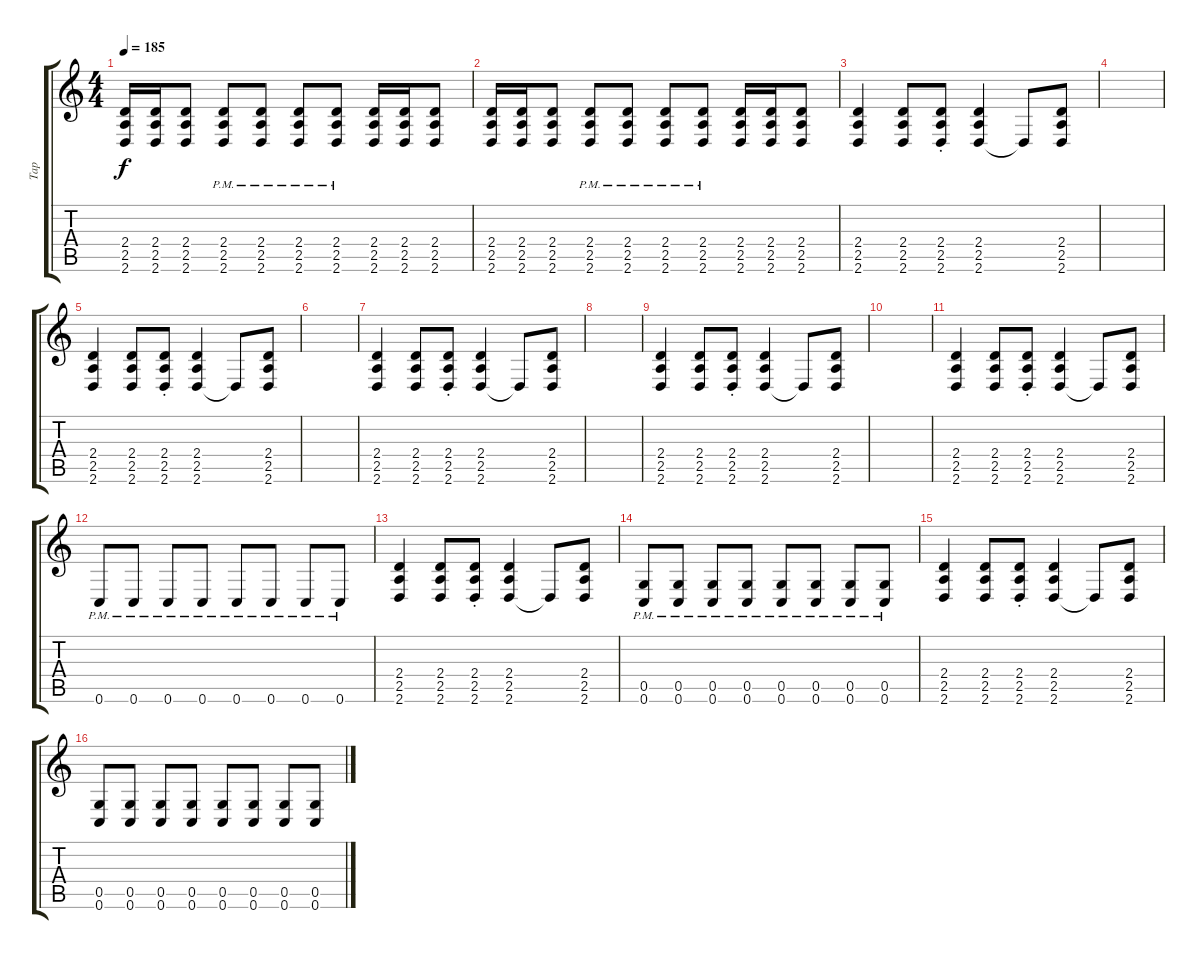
\track ("Tap" "Tap") {instrument distortionguitar}
\staff {score tabs}
\tuning (D4 A3 F3 C3 G2 C2) {hide}
\ts (4 4)
\tempo 185
\clef g2
\ks c
(2.4 2.5 2.6).16{dy f} (2.4 2.5 2.6).16 (2.4 2.5 2.6).8 (2.4{pm} 2.5{pm} 2.6{pm}).8 (2.4{pm} 2.5{pm} 2.6{pm}).8 (2.4{pm} 2.5{pm} 2.6{pm}).8 (2.4{pm} 2.5{pm} 2.6{pm}).8 (2.4 2.5 2.6).16 (2.4 2.5 2.6).16 (2.4 2.5 2.6).8 |
(2.4 2.5 2.6).16 (2.4 2.5 2.6).16 (2.4 2.5 2.6).8 (2.4{pm} 2.5{pm} 2.6{pm}).8 (2.4{pm} 2.5{pm} 2.6{pm}).8 (2.4{pm} 2.5{pm} 2.6{pm}).8 (2.4{pm} 2.5{pm} 2.6{pm}).8 (2.4 2.5 2.6).16 (2.4 2.5 2.6).16 (2.4 2.5 2.6).8 |
(2.4 2.5 2.6).4 (2.4 2.5 2.6).8 (2.4 2.5 2.6{st}).8 (2.4 2.5 2.6).4 2.6{t}.8 (2.4 2.5 2.6).8 |
|
(2.4 2.5 2.6).4 (2.4 2.5 2.6).8 (2.4 2.5 2.6{st}).8 (2.4 2.5 2.6).4 2.6{t}.8 (2.4 2.5 2.6).8 |
|
(2.4 2.5 2.6).4 (2.4 2.5 2.6).8 (2.4 2.5 2.6{st}).8 (2.4 2.5 2.6).4 2.6{t}.8 (2.4 2.5 2.6).8 |
|
(2.4 2.5 2.6).4 (2.4 2.5 2.6).8 (2.4 2.5 2.6{st}).8 (2.4 2.5 2.6).4 2.6{t}.8 (2.4 2.5 2.6).8 |
|
(2.4 2.5 2.6).4 (2.4 2.5 2.6).8 (2.4 2.5 2.6{st}).8 (2.4 2.5 2.6).4 2.6{t}.8 (2.4 2.5 2.6).8 |
0.6{pm}.8 0.6{pm}.8 0.6{pm}.8 0.6{pm}.8 0.6{pm}.8 0.6{pm}.8 0.6{pm}.8 0.6{pm}.8 |
(2.4 2.5 2.6).4 (2.4 2.5 2.6).8 (2.4 2.5 2.6{st}).8 (2.4 2.5 2.6).4 2.6{t}.8 (2.4 2.5 2.6).8 |
(0.5{pm} 0.6{pm}).8 (0.5{pm} 0.6{pm}).8 (0.5{pm} 0.6{pm}).8 (0.5{pm} 0.6{pm}).8 (0.5{pm} 0.6{pm}).8 (0.5{pm} 0.6{pm}).8 (0.5{pm} 0.6{pm}).8 (0.5{pm} 0.6{pm}).8 |
(2.4 2.5 2.6).4 (2.4 2.5 2.6).8 (2.4 2.5 2.6{st}).8 (2.4 2.5 2.6).4 2.6{t}.8 (2.4 2.5 2.6).8 |
(0.5 0.6).8 (0.5 0.6).8 (0.5 0.6).8 (0.5 0.6).8 (0.5 0.6).8 (0.5 0.6).8 (0.5 0.6).8 (0.5 0.6).8
